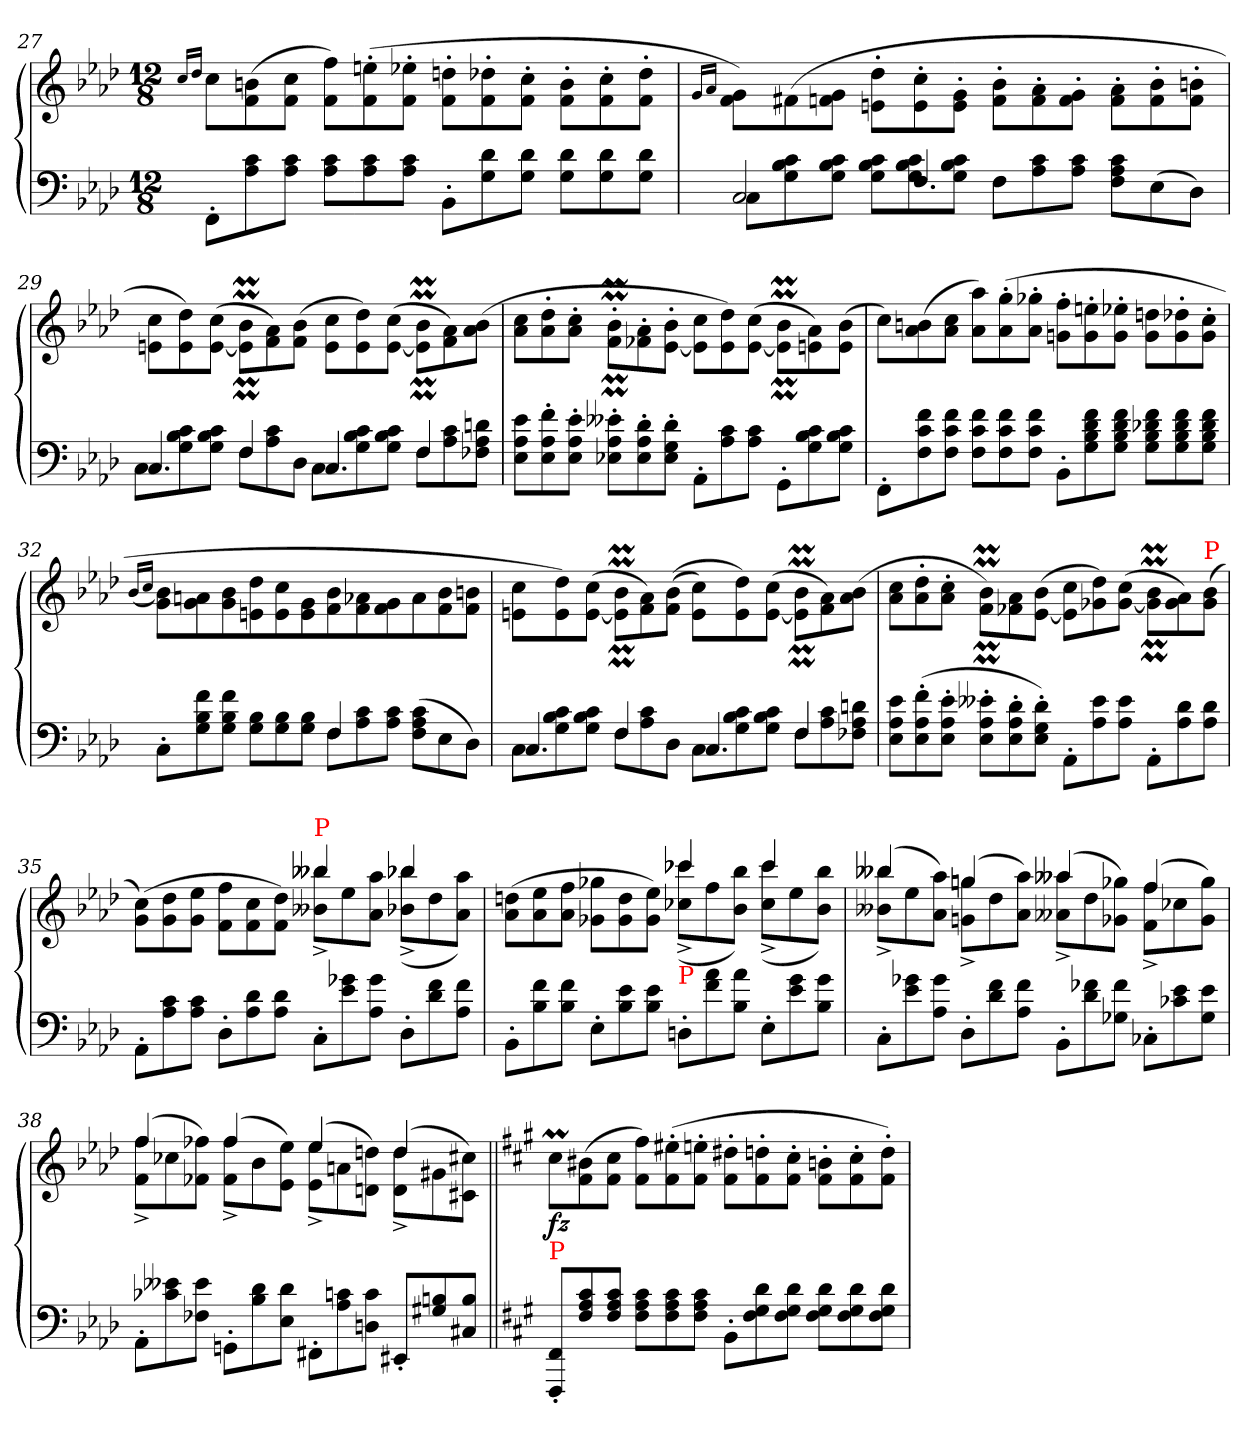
**kern	**kern	**dynam
*part1	*part1	*part1
*staff2	*staff1	*staff1/2
*clefF4	*clefG2	*
*k[b-e-a-d-]	*k[b-e-a-d-]	*
*A-:	*A-:	*
*M12/8	*M12/8	*
=27	=27	=27
.	16qcc/LL	.
.	16qdd-/JJ	.
8FF'L	8cc\L]	.
8c 8A-	(>8bn 8f	.
8c 8A-J	8cc 8fJ	.
8c 8A-L	8ff 8fL)	.
8c 8A-	(>8een' 8f'	.
8c 8A-J	8ee-X' 8f'J	.
8BB-'L	8ddn'\ 8f'\L	.
8d- 8G	8dd-X' 8f'	.
8d- 8GJ	8cc' 8f'J	.
8d- 8GL	8b'\ 8f'\L	.
8d- 8G	8cc' 8f'	.
8d- 8GJ	8dd-' 8f'J	.
=28	=28	=28
.	16qg/LL	.
.	16qa-/JJ	.
!LO:N:vis=2.	!	!
*^	*	*
2C/	8C\L	8g\ 8f\L)	.
.	8c 8B- 8G	(>8f#X	.
.	8c 8B- 8GJ	8g 8fnJ	.
.	8c\ 8B-\ 8G\L	8dd-'\ 8en'\L	.
4.F/	8c 8B- 8G	8cc' 8e'	.
.	8c 8B- 8GJ	8g' 8e'J	.
.	8F\L	8b-'\ 8f'\L	.
4.ryy	8c 8A-	8a-' 8f'	.
.	8c 8A-J	8g' 8f'J	.
.	8c\ 8A-\ 8F\L	8a-'\ 8f'\L	.
4ryy	(8E-	8b-' 8f'	.
.	8D-J)	8bn' 8f'J	.
=29	=29	=29	=29
4.C/	8C\L	8cc\ 8en\L	.
.	8c 8B- 8G	8dd- 8e)	.
.	8c 8B- 8GJ	(>8cc [8eJ	.
4F/	8F\L	8b-M\ 8e]M\L	.
.	8c 8A-	8a- 8f)	.
8ryy	8D-J	(>8b- 8fJ	.
4.C/	8C\L	8cc\ 8e\L	.
.	8c 8B- 8G	8dd- 8e)	.
.	8c 8B- 8GJ	(>8cc [8eJ	.
4F/	8F\L	8b-M\ 8e]M\L	.
.	8c 8A-	8a- 8f)	.
8ryy	8dn 8A- 8F-XJ	(8b- 8a-J	.
*v	*v	*	*
=30	=30	=30
8e- 8A- 8E-L	8cc\ 8a-\L	.
8f' 8A-' 8E-'	8dd-' 8a-'	.
8e-' 8A-' 8E-'J	8cc' 8a-'J	.
8e--X' 8A-' 8E-X'L	8b-M'\ 8fM'\L	.
8d-' 8A-' 8E-'	8a-' 8f-X'	.
8d-' 8G' 8E-'J	8b-' [8e-'J	.
8AA-'L	8cc\ 8e-]\L	.
8c 8A-	8dd- 8e-)	.
8c 8A-J	(8cc [8e-J	.
8GG'L	8b-M\ 8e-]M\L	.
8c 8B- 8G	8a- 8en)	.
8c 8B- 8GJ	(>8b- 8eJ	.
=31	=31	=31
8FF'L	8cc\L)	.
8f 8c 8F	(8bn 8a-	.
8f 8c 8FJ	8cc 8a-J	.
8f 8c 8FL	8aa-\ 8a-\L)	.
8f 8c 8F	(8gg' 8a-'	.
8f 8c 8FJ	8gg-X' 8a-'J	.
8BB-'L	8ff'\ 8gn'\L	.
8f 8d- 8B- 8G	8een' 8g'	.
8f 8d- 8B- 8GJ	8ee-X' 8g'J	.
8f 8d-X 8B- 8GL	8ddn\ 8g\L	.
8f 8d- 8B- 8G	8dd-X' 8g'	.
8f 8d- 8B- 8GJ	8cc' 8g'J	.
=32	=32	=32
.	(<16qb-/LL	.
.	16qcc/JJ	.
*^	*	*
2.ryy	8C'L	8b-\ 8g\L)	.
.	8f 8B- 8G	8an 8g	.
.	8f 8B- 8GJ	8b- 8gJ	.
.	8B- 8GL	8dd-\ 8en\L	.
.	8B- 8G	8cc 8e	.
.	8B- 8GJ	8g 8eJ	.
4F	8FL	8b-\ 8f\L	.
.	8c 8A-	8a-X 8f	.
2ryy	8c 8A-J	8g 8fJ	.
.	(8c 8A- 8FL	8a-\	.
.	8E-	8b- 8f	.
.	8D-J)	8bn 8fJ	.
=33	=33	=33	=33
8C\L	4.C/	8cc\ 8en\L	.
8c 8B- 8G	.	8dd- 8e)	.
8c 8B- 8GJ	.	(>8cc [8eJ	.
8F\L	4F/	8b-M\ 8e]M\L	.
8c 8A-	.	8a- 8f)	.
8D-J	8ryy	(<(8b- 8fJ	.
8C\L	4.C/	8cc\ 8e\L)	.
8c 8B- 8G	.	8dd- 8e)	.
8c 8B- 8GJ	.	(>8cc [8eJ	.
8F\L	4F/	8b-M\ 8e]M\L	.
8c 8A-	.	8a- 8f)	.
8dn 8A- 8F-XJ	8ryy	(8b- 8a-J	.
*v	*v	*	*
=34	=34	=34
8e- 8A- 8E-L	8cc\ 8a-\L	.
(8f' 8A-' 8E-'	8dd-' 8a-'	.
8e-' 8A-' 8E-'J	8cc' 8a-'J	.
8e--X' 8A-' 8E-'L	8b-M\ 8fM\L)	.
8d-' 8A-' 8E-'	8a- 8f-X	.
8d-' 8G' 8E-'J)	(>8b- [8e-J	.
8AA-'L	8cc\ 8e-]\L	.
8e-- 8A-	8dd- 8g-X)	.
8e-- 8A-J	(>8cc [8g-J	.
8AA-'L	8b-M\ 8g-]M\L	.
8d- 8A-	8a- 8g-)	.
!	!LO:TX:a:color=red:t=P	!
8d- 8A-J	(8b- 8g-J	.
=35	=35	=35
*	*^	*
8AA-'L	2.ryy	(8cc 8gL)	.
8c 8A-	.	8dd- 8g	.
8c 8A-J	.	8ee- 8gJ	.
8D-'L	.	8ff\ 8f\L	.
8d- 8A-	.	8cc 8f	.
8d- 8A-J	.	8dd- 8fJ)	.
!	!LO:TX:a:color=red:t=P	!	!
8C'L	4bb--X	8b--X^< 8bb--X^<L	.
8g-X 8e-	.	8ee-	.
8g- 8A-J	8ryy	8aa- 8a-J	.
8D-'L	4bb-X	(>8b-X^< 8bb-X^<L	.
8f 8d-	.	8dd-	.
8f 8A-J	8ryy	8aa- 8a-J)	.
=36	=36	=36	=36
8BB-'L	2.ryy	(>8ddn 8a-L	.
8f 8B-	.	8ee- 8a-	.
8f 8B-J	.	8ff 8a-J	.
8E-'L	.	8gg-X 8g-XL	.
8e- 8B-	.	8dd 8g-	.
8e- 8B-J	.	8ee- 8g-J)	.
!	!LO:TX:b:color=red:t=P	!	!
8Dn'L	4ccc-X	(>8cc-X^< 8ccc-X^<L	.
8a- 8f	.	8ff	.
8a- 8B-J	8ryy	8bb- 8b-J)	.
8E-'L	4ccc-	(>8cc-^< 8ccc-^<L	.
8g 8e-	.	8ee-	.
8g 8B-J	8ryy	8bb- 8b-J)	.
=37	=37	=37	=37
8C'L	(>4bb--X	8b--X^< 8bb--X^<L	.
8g-X 8e-	.	8ee-	.
8g- 8A-J	8ryy	8aa- 8a-J)	.
8D-'L	(4ggn	8gn^< 8ggn^<L	.
8f 8d-	.	8dd-	.
8f 8A-J	8ryy	8aa- 8a-J)	.
8BB-'L	(>4aa--X	8a--X^< 8aa--X^<L	.
8f-X 8d-	.	8dd-	.
8f- 8G-XJ	8ryy	8gg-X 8g-XJ)	.
8C-X'L	(4ff	8f^< 8ff^<L	.
8e- 8c-X	.	8cc-X	.
8e- 8G-J	8ryy	8gg- 8g-J)	.
=38	=38	=38	=38
8AA-'L	(>4ff	8f^< 8ff^<L	.
8e--X 8c-X	.	8cc-X	.
8e-- 8F-XJ	8ryy	8ff-X 8f-XJ)	.
8GGn'L	(4ff-	8f-^< 8ff-^<L	.
8d- 8B-	.	8b-	.
8d- 8E-J	8ryy	8ee- 8e-J)	.
8FF#X'L	(>4ee-	8e-^< 8ee-^<L	.
8cn 8A-	.	8an	.
8c 8DnJ	8ryy	8ddn 8dnJ)	.
8EE#X'L	(4dd	8d^< 8dd^<L	.
8Bn 8G#X	.	8g#X	.
8B 8C#XJ	8ryy	8cc#X 8c#XJ)	.
*	*v	*v	*
=39||	=39||	=39||
*k[f#c#g#]	*k[f#c#g#]	*
*	*^	*
!LO:TX:a:color=red:t=P	!	!	!
*	*v	*v	*
8FF#'</ 8FFF#'</L	8cc#m\L	fz
8c#\ 8A\ 8F#\	(>8b#X 8f#	.
8c# 8A 8F#J	8cc# 8f#J	.
8c# 8A 8F#L	8ff#\ 8f#\L)	.
8c# 8A 8F#	(>8ee#X' 8f#'	.
8c# 8A 8F#J	8een' 8f#'J	.
8BB'L	8dd#X'\ 8f#'\L	.
8d 8G# 8F#	8ddn' 8f#'	.
8d 8G# 8F#J	8cc#' 8f#'J	.
8d 8G# 8F#L	8bn'\ 8f#'\L	.
8d 8G# 8F#	8cc#' 8f#'	.
8d 8G# 8F#J	8dd' 8f#'J)	.
=	=	=
*-	*-	*-
